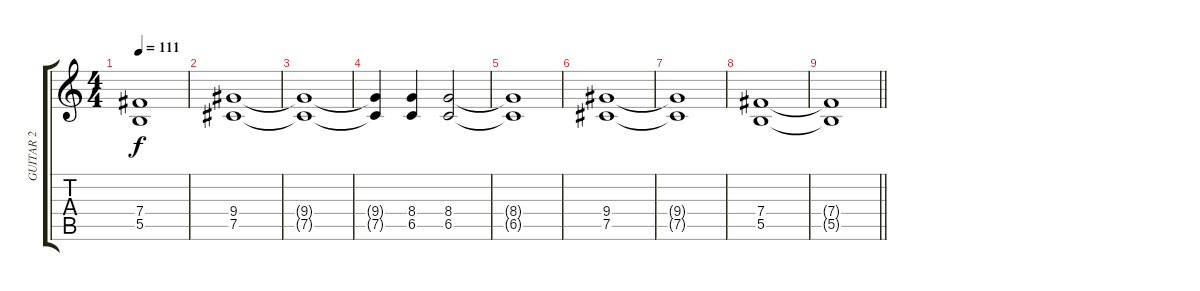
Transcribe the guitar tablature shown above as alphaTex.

\track ("GUITAR 2" "GUITAR 2") {instrument overdrivenguitar}
\staff {score tabs}
\tuning (Db4 Ab3 E3 B2 Gb2 Db2) {hide}
\ts (4 4)
\tempo 111
\clef g2
\ks c
(7.4{t} 5.5{t}).1{dy f} |
(9.4 7.5).1{volume 3} |
(9.4{t} 7.5{t}).1 |
(9.4{t} 7.5{t}).4 (8.4 6.5).4 (8.4 6.5).2 |
(8.4{t} 6.5{t}).1 |
(9.4 7.5).1{volume 0} |
(9.4{t} 7.5{t}).1 |
(7.4 5.5).1 |
\barLineRight lightlight
(7.4{t} 5.5{t}).1
